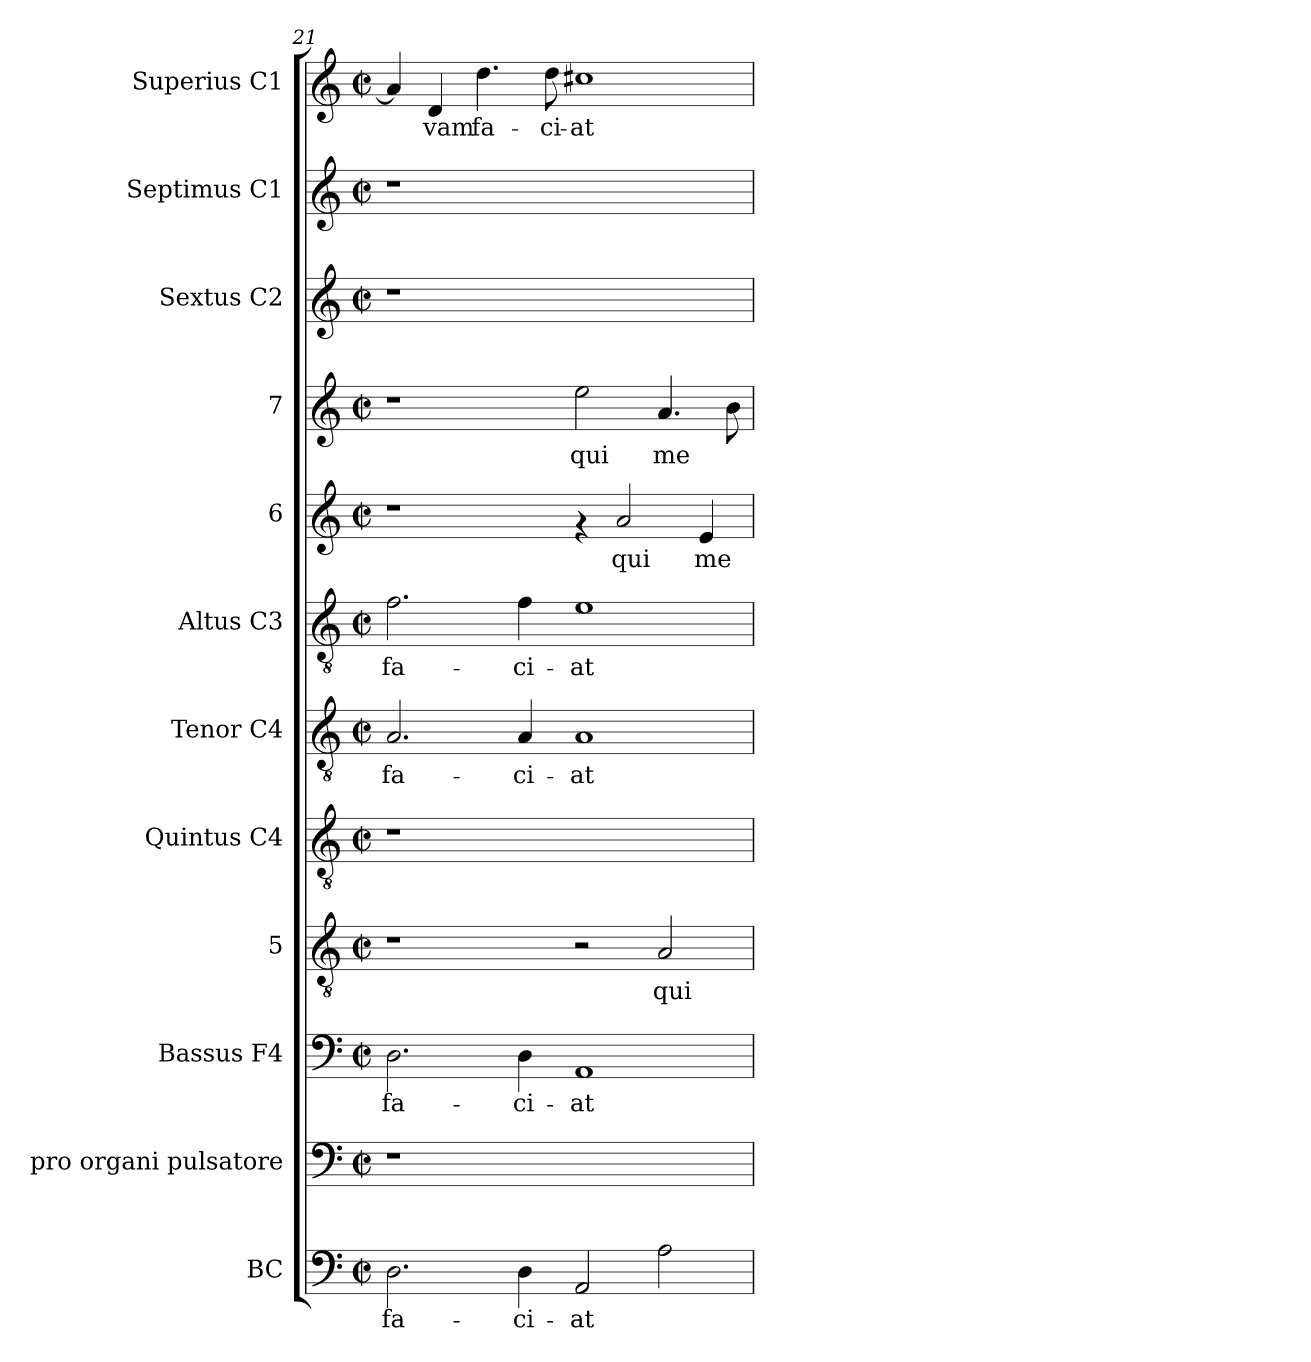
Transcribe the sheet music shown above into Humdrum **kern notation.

**kern	**text	**kern	**kern	**text	**kern	**text	**kern	**kern	**text	**kern	**text	**kern	**text	**kern	**text	**kern	**kern	**kern	**text
*part12	*part12	*part11	*part10	*part10	*part9	*part9	*part8	*part7	*part7	*part6	*part6	*part5	*part5	*part4	*part4	*part3	*part2	*part1	*part1
*staff12	*staff12	*staff11	*staff10	*staff10	*staff9	*staff9	*staff8	*staff7	*staff7	*staff6	*staff6	*staff5	*staff5	*staff4	*staff4	*staff3	*staff2	*staff1	*staff1
*I"BC	*	*I"pro organi  pulsatore	*I"Bassus  F4	*	*I"5	*	*I"Quintus  C4	*I"Tenor  C4	*	*I"Altus  C3	*	*I"6	*	*I"7	*	*I"Sextus  C2	*I"Septimus  C1	*I"Superius  C1	*
*I'BC	*	*	*I'B	*	*	*	*	*I'T	*	*I'A	*	*	*	*	*	*	*	*I'S	*
!!LO:PB:g=z
*clefF4	*	*clefF4	*clefF4	*	*clefGv2	*	*clefGv2	*clefGv2	*	*clefGv2	*	*clefG2	*	*clefG2	*	*clefG2	*clefG2	*clefG2	*
*k[]	*	*k[]	*k[]	*	*k[]	*	*k[]	*k[]	*	*k[]	*	*k[]	*	*k[]	*	*k[]	*k[]	*k[]	*
*C:	*	*C:	*C:	*	*C:	*	*C:	*C:	*	*C:	*	*C:	*	*C:	*	*C:	*C:	*C:	*
*M2/2	*	*M2/2	*M2/2	*	*M2/2	*	*M2/2	*M2/2	*	*M2/2	*	*M2/2	*	*M2/2	*	*M2/2	*M2/2	*M2/2	*
*met(c|)	*	*met(c|)	*met(c|)	*	*met(c|)	*	*met(c|)	*met(c|)	*	*met(c|)	*	*met(c|)	*	*met(c|)	*	*met(c|)	*met(c|)	*met(c|)	*
=21	=21	=21	=21	=21	=21	=21	=21	=21	=21	=21	=21	=21	=21	=21	=21	=21	=21	=21	=21
!	!LO:LY:a:cj	!	!	!LO:LY:b:cj	!	!	!	!	!LO:LY:b:cj	!	!LO:LY:b:cj	!	!	!	!	!	!	!	!LO:LY:b:cj
2.D\	fa-	1r	2.D\	fa-	1r	.	1r	2.A/	fa-	2.f\	fa-	1r	.	1r	.	1r	1r	4a/]	--
!	!	!	!	!	!	!	!	!	!	!	!	!	!	!	!	!	!	!	!LO:LY:b:cj
.	.	.	.	.	.	.	.	.	.	.	.	.	.	.	.	.	.	4d/	-vam
!	!	!	!	!	!	!	!	!	!	!	!	!	!	!	!	!	!	!	!LO:LY:b:cj
.	.	.	.	.	.	.	.	.	.	.	.	.	.	.	.	.	.	4.dd\	fa-
!	!LO:LY:a:cj	!	!	!LO:LY:b:cj	!	!	!	!	!LO:LY:b:cj	!	!LO:LY:b:cj	!	!	!	!	!	!	!	!
4D\	-ci-	.	4D\	-ci-	.	.	.	4A/	-ci-	4f\	-ci-	.	.	.	.	.	.	.	.
!	!	!	!	!	!	!	!	!	!	!	!	!	!	!	!	!	!	!	!LO:LY:b:cj
.	.	.	.	.	.	.	.	.	.	.	.	.	.	.	.	.	.	8dd\	-ci-
!	!LO:LY:a:cj	!	!	!LO:LY:b:cj	!	!	!	!	!LO:LY:b:cj	!	!LO:LY:b:cj	!	!	!	!LO:LY:b:cj	!	!	!	!LO:LY:b:cj
2AA/	-at	1ryy	1AA	-at	2r	.	1ryy	1A	-at	1e	-at	4rf	.	2ee\	qui	1ryy	1ryy	1cc#X	-at
!	!	!	!	!	!	!	!	!	!	!	!	!	!LO:LY:b:cj	!	!	!	!	!	!
.	.	.	.	.	.	.	.	.	.	.	.	2a/	qui	.	.	.	.	.	.
!	!LO:LY:a:cj	!	!	!	!	!LO:LY:b:cj	!	!	!	!	!	!	!	!	!LO:LY:b:cj	!	!	!	!
2A\	.	.	.	.	2A/	qui	.	.	.	.	.	.	.	4.a/	me	.	.	.	.
!	!	!	!	!	!	!	!	!	!	!	!	!	!LO:LY:b:cj	!	!	!	!	!	!
.	.	.	.	.	.	.	.	.	.	.	.	4e/	me	.	.	.	.	.	.
!	!	!	!	!	!	!	!	!	!	!	!	!	!	!	!LO:LY:b:cj	!	!	!	!
.	.	.	.	.	.	.	.	.	.	.	.	.	.	8b\	.	.	.	.	.
=	=	=	=	=	=	=	=	=	=	=	=	=	=	=	=	=	=	=	=
*-	*-	*-	*-	*-	*-	*-	*-	*-	*-	*-	*-	*-	*-	*-	*-	*-	*-	*-	*-
